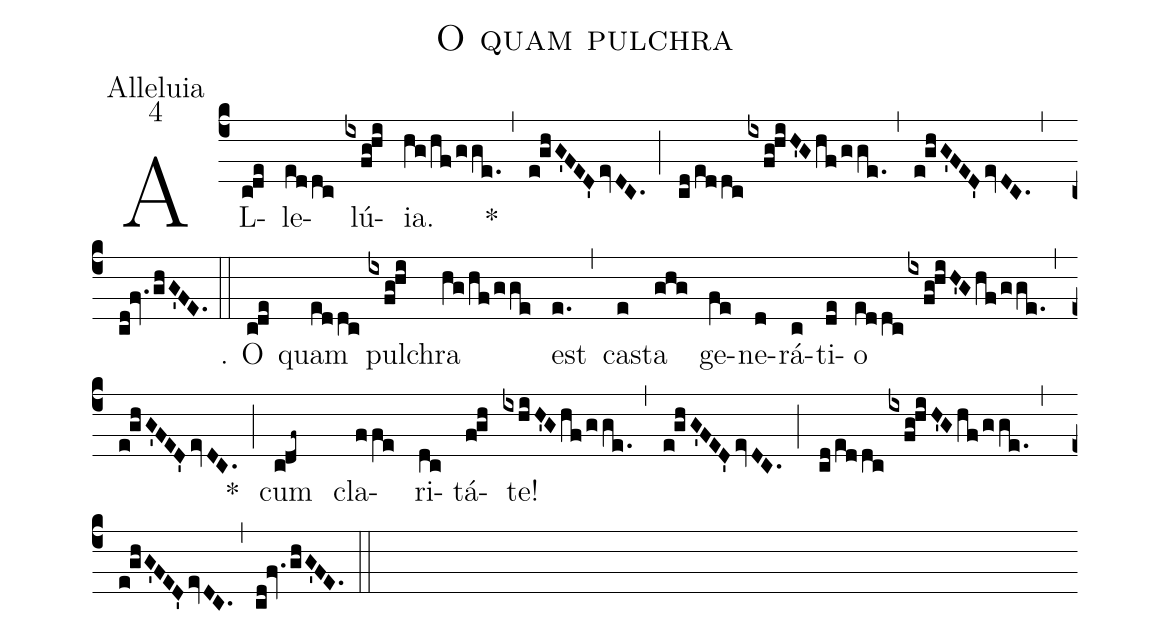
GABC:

name:O quam pulchra;
office-part:Alleluia;
mode:4;
%%
(c4) AL(c!de)le(eddc)lú(ixfg!hi){ia}.(hg/hf/gge.) *(,)
 (e!ghG'FED'evDC.) (;)
 (cd/eddc/ixfg!hiH'Ghf/gge.) (,)
 (e!ghG'FED'evDC.) (,)
 (cd!fv.ghG'FE.) (::)

℣. O(c!de) quam(eddc) pul(ixfg!hi)chra(hg/hf/gge) est(e.) (,)
 ca(e)sta(ghg) ge(fe)ne(d)rá(c)ti(de)o(eddc/ixfg!hiH'Ghf/gge.) (,)
 (e!ghG'FED'evDC.) *(;)
 cum(c!df~) cla(ffe)ri(dc)tá(f!gh)te!(ixhiH'Ghf/gge.) (,)
 (e!ghG'FED'evDC.) (;)
 (cd/eddc/ixfg!hiH'Ghf/gge.) (,)
 (e!ghG'FED'evDC.) (,)
 (cd!fv.ghG'FE.) (::)
